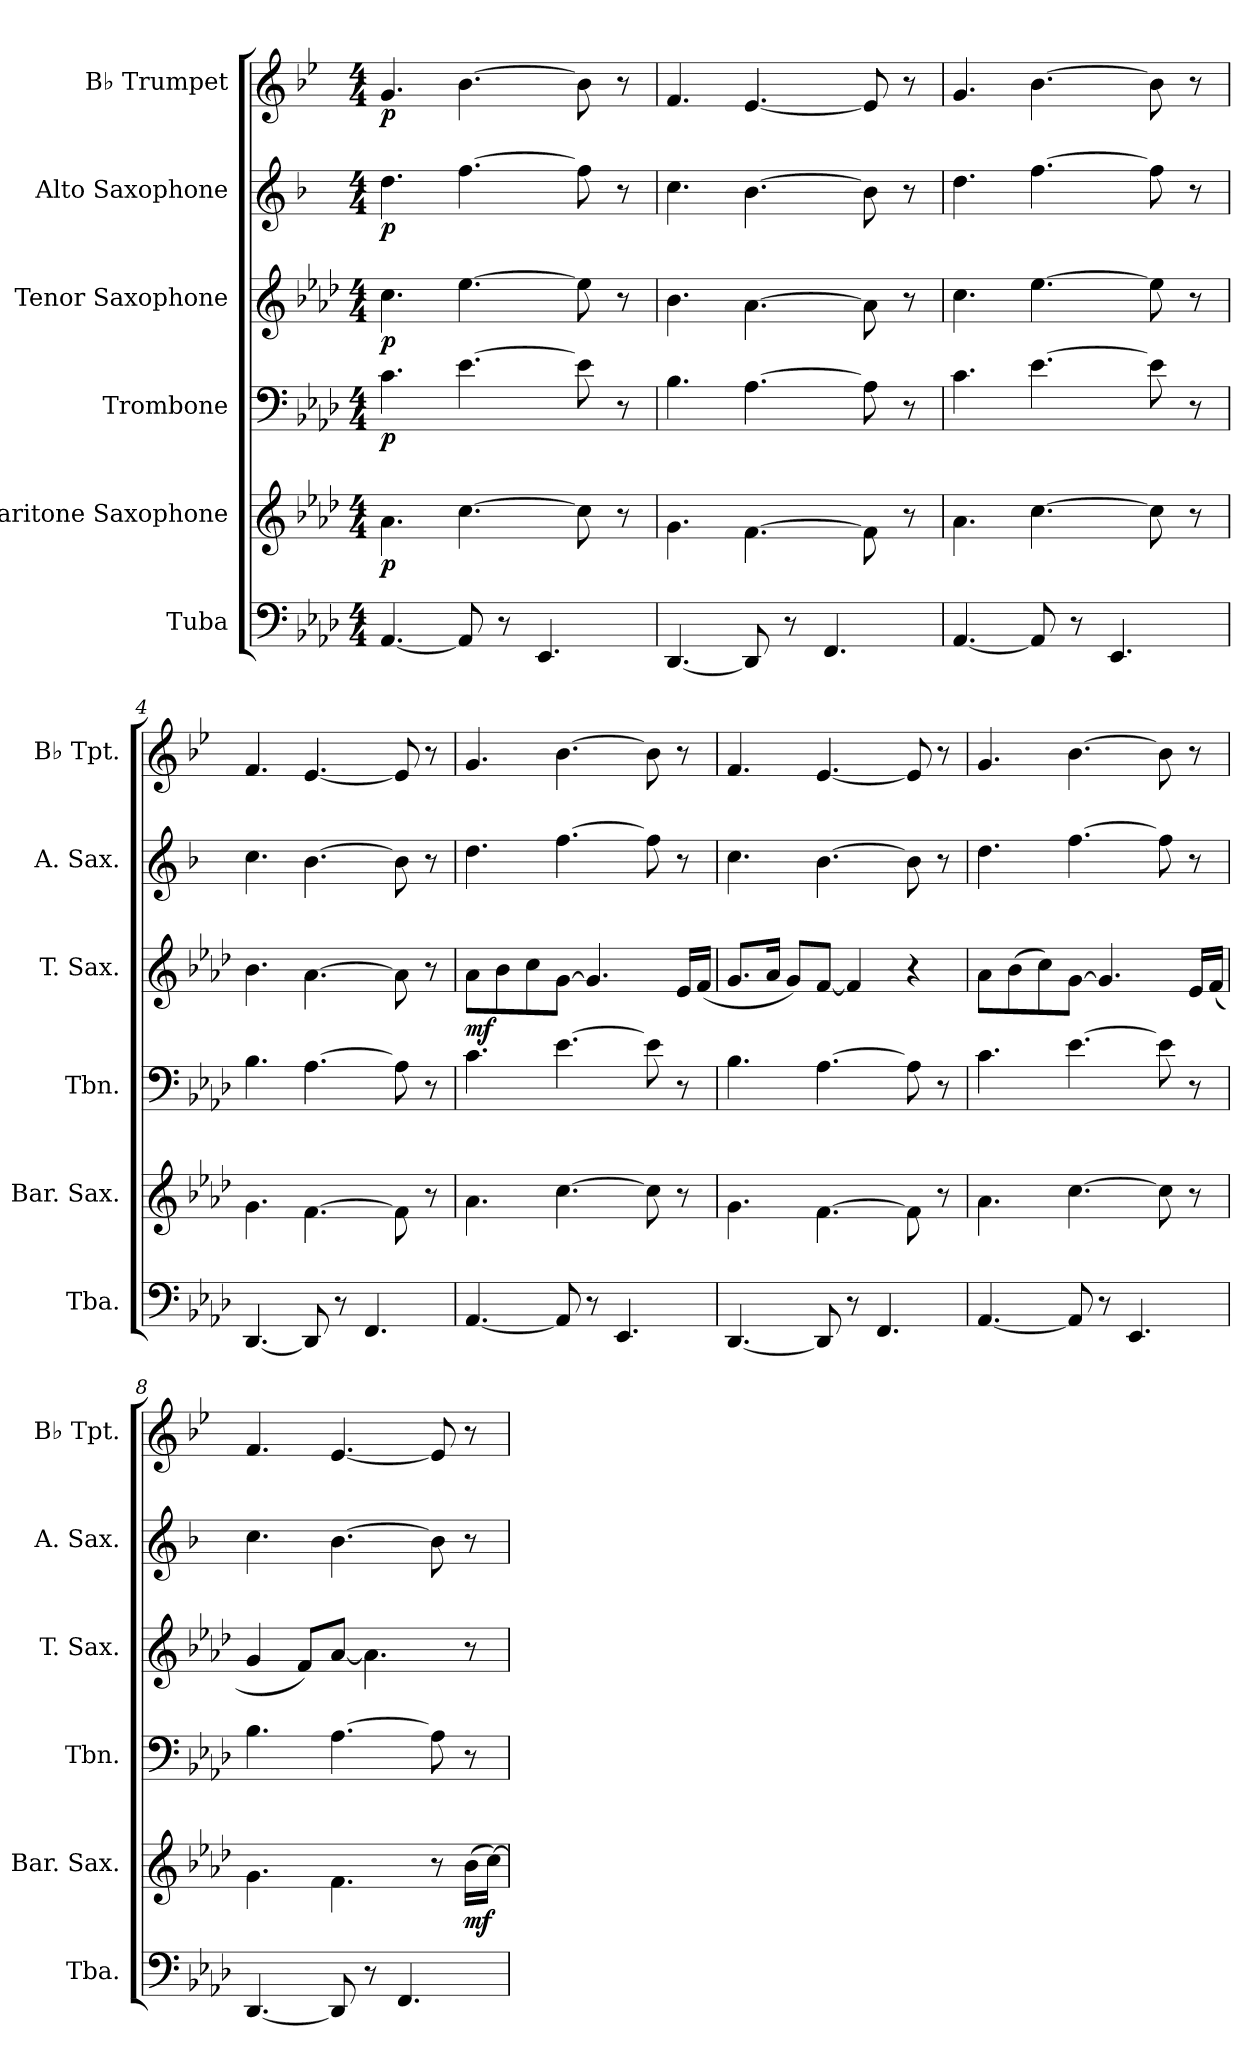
**kern	**kern	**dynam	**kern	**dynam	**kern	**dynam	**kern	**dynam	**kern	**dynam
*part6	*part5	*part5	*part4	*part4	*part3	*part3	*part2	*part2	*part1	*part1
*staff6	*staff5	*staff5	*staff4	*staff4	*staff3	*staff3	*staff2	*staff2	*staff1	*staff1
*I"Tuba	*I"Baritone Saxophone	*	*I"Trombone	*	*I"Tenor Saxophone	*	*I"Alto Saxophone	*	*I"B♭ Trumpet	*
*I'Tba.	*I'Bar. Sax.	*	*I'Tbn.	*	*I'T. Sax.	*	*I'A. Sax.	*	*I'B♭ Tpt.	*
*clefF4	*clefG2	*	*clefF4	*	*clefG2	*	*clefG2	*	*clefG2	*
*	*ITrd12c21	*	*	*	*ITrd8c14	*	*ITrd5c9	*	*ITrd1c2	*
*k[b-e-a-d-]	*k[b-e-a-d-]	*	*k[b-e-a-d-]	*	*k[b-e-a-d-]	*	*k[b-e-a-d-]	*	*k[b-e-a-d-]	*
*M4/4	*M4/4	*	*M4/4	*	*M4/4	*	*M4/4	*	*M4/4	*
*MM90	*MM90	*	*MM90	*	*MM90	*	*MM90	*	*MM90	*
=1	=1	=1	=1	=1	=1	=1	=1	=1	=1	=1
!	!	!LO:DY:b	!	!LO:DY:b	!	!LO:DY:b	!	!LO:DY:b	!	!LO:DY:b
[4.AA-/	4.A-\	p	4.c\	p	4.c\	p	4.f\	p	4.f/	p
8AA-/]	[4.c\	.	[4.e-\	.	[4.e-\	.	[4.a-\	.	[4.a-\	.
8r	.	.	.	.	.	.	.	.	.	.
4.EE-/	.	.	.	.	.	.	.	.	.	.
.	8c\]	.	8e-\]	.	8e-\]	.	8a-\]	.	8a-\]	.
.	8r	.	8r	.	8r	.	8r	.	8r	.
=2	=2	=2	=2	=2	=2	=2	=2	=2	=2	=2
[4.DD-/	4.G\	.	4.B-\	.	4.B-\	.	4.e-\	.	4.e-/	.
8DD-/]	[4.F\	.	[4.A-\	.	[4.A-\	.	[4.d-\	.	[4.d-/	.
8r	.	.	.	.	.	.	.	.	.	.
4.FF/	.	.	.	.	.	.	.	.	.	.
.	8F\]	.	8A-\]	.	8A-\]	.	8d-\]	.	8d-/]	.
.	8r	.	8r	.	8r	.	8r	.	8r	.
=3	=3	=3	=3	=3	=3	=3	=3	=3	=3	=3
[4.AA-/	4.A-\	.	4.c\	.	4.c\	.	4.f\	.	4.f/	.
8AA-/]	[4.c\	.	[4.e-\	.	[4.e-\	.	[4.a-\	.	[4.a-\	.
8r	.	.	.	.	.	.	.	.	.	.
4.EE-/	.	.	.	.	.	.	.	.	.	.
.	8c\]	.	8e-\]	.	8e-\]	.	8a-\]	.	8a-\]	.
.	8r	.	8r	.	8r	.	8r	.	8r	.
=4	=4	=4	=4	=4	=4	=4	=4	=4	=4	=4
[4.DD-/	4.G\	.	4.B-\	.	4.B-\	.	4.e-\	.	4.e-/	.
8DD-/]	[4.F\	.	[4.A-\	.	[4.A-\	.	[4.d-\	.	[4.d-/	.
8r	.	.	.	.	.	.	.	.	.	.
4.FF/	.	.	.	.	.	.	.	.	.	.
.	8F\]	.	8A-\]	.	8A-\]	.	8d-\]	.	8d-/]	.
.	8r	.	8r	.	8r	.	8r	.	8r	.
!!LO:PB:g=z
=5	=5	=5	=5	=5	=5	=5	=5	=5	=5	=5
!	!	!	!	!	!	!LO:DY:b	!	!	!	!
[4.AA-/	4.A-\	.	4.c\	.	8A-\L	mf	4.f\	.	4.f/	.
.	.	.	.	.	8B-\	.	.	.	.	.
.	.	.	.	.	8c\	.	.	.	.	.
8AA-/]	[4.c\	.	[4.e-\	.	[8G\J	.	[4.a-\	.	[4.a-\	.
8r	.	.	.	.	4.G/]	.	.	.	.	.
4.EE-/	.	.	.	.	.	.	.	.	.	.
.	8c\]	.	8e-\]	.	.	.	8a-\]	.	8a-\]	.
.	8r	.	8r	.	16E-/LL	.	8r	.	8r	.
.	.	.	.	.	(16F/JJ	.	.	.	.	.
=6	=6	=6	=6	=6	=6	=6	=6	=6	=6	=6
[4.DD-/	4.G\	.	4.B-\	.	8.G/L	.	4.e-\	.	4.e-/	.
.	.	.	.	.	16A-/Jk	.	.	.	.	.
.	.	.	.	.	8G/L)	.	.	.	.	.
8DD-/]	[4.F\	.	[4.A-\	.	[8F/J	.	[4.d-\	.	[4.d-/	.
8r	.	.	.	.	4F/]	.	.	.	.	.
4.FF/	.	.	.	.	.	.	.	.	.	.
.	8F\]	.	8A-\]	.	4r	.	8d-\]	.	8d-/]	.
.	8r	.	8r	.	.	.	8r	.	8r	.
=7	=7	=7	=7	=7	=7	=7	=7	=7	=7	=7
[4.AA-/	4.A-\	.	4.c\	.	8A-\L	.	4.f\	.	4.f/	.
.	.	.	.	.	(8B-\	.	.	.	.	.
.	.	.	.	.	8c\)	.	.	.	.	.
8AA-/]	[4.c\	.	[4.e-\	.	[8G\J	.	[4.a-\	.	[4.a-\	.
8r	.	.	.	.	4.G/]	.	.	.	.	.
4.EE-/	.	.	.	.	.	.	.	.	.	.
.	8c\]	.	8e-\]	.	.	.	8a-\]	.	8a-\]	.
.	8r	.	8r	.	16E-/LL	.	8r	.	8r	.
.	.	.	.	.	(16F/JJ	.	.	.	.	.
=8	=8	=8	=8	=8	=8	=8	=8	=8	=8	=8
[4.DD-/	4.G\	.	4.B-\	.	4G/	.	4.e-\	.	4.e-/	.
.	.	.	.	.	8F/L)	.	.	.	.	.
8DD-/]	4.F\	.	[4.A-\	.	[8A-/J	.	[4.d-\	.	[4.d-/	.
8r	.	.	.	.	4.A-\]	.	.	.	.	.
4.FF/	.	.	.	.	.	.	.	.	.	.
.	8r	.	8A-\]	.	.	.	8d-\]	.	8d-/]	.
!	!	!LO:DY:b	!	!	!	!	!	!	!	!
.	(16B-\LL	mf	8r	.	8r	.	8r	.	8r	.
.	[16c\JJ)	.	.	.	.	.	.	.	.	.
=	=	=	=	=	=	=	=	=	=	=
*-	*-	*-	*-	*-	*-	*-	*-	*-	*-	*-
